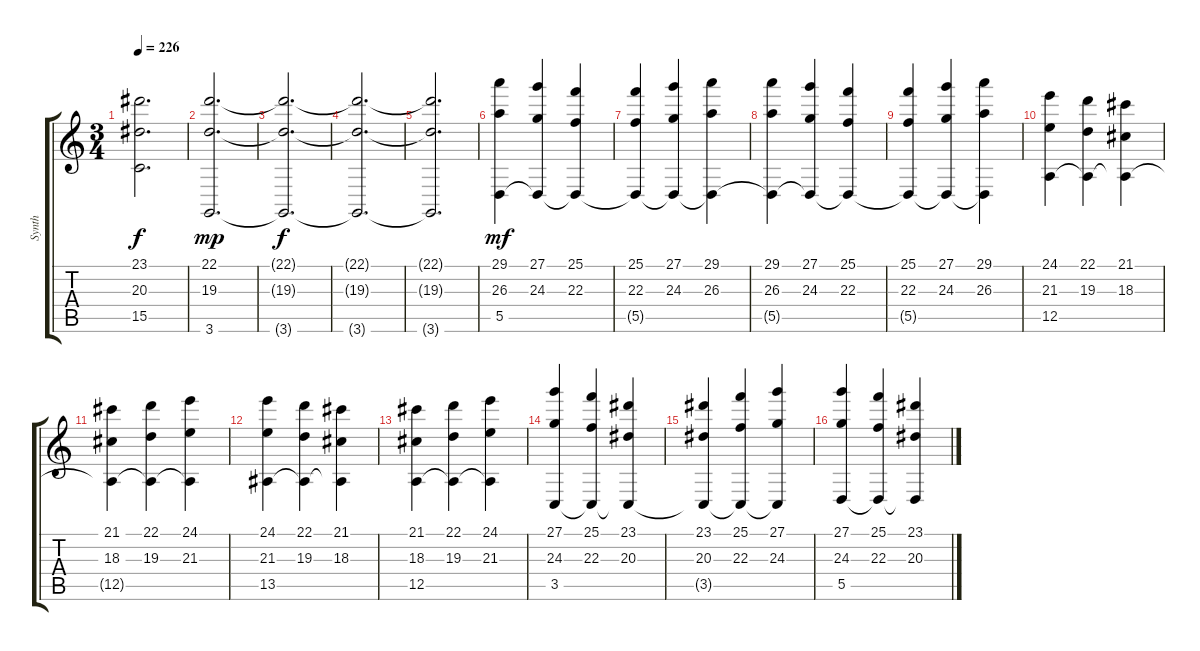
\track ("Synth" "Synth") {instrument choiraahs}
\staff {score tabs}
\tuning (E4 B3 G3 D3 A2 E2) {hide}
\ts (3 4)
\tempo 226
\clef g2
\ks c
(23.1{t} 20.3{t} 15.5{t}).2{d dy f} |
(22.1 19.3 3.6).2{d dy mp} |
(22.1{t} 19.3{t} 3.6{t}).2{d dy f} |
(22.1{t} 19.3{t} 3.6{t}).2{d} |
(22.1{t} 19.3{t} 3.6{t}).2{d} |
(29.1 26.3 5.5).4{dy mf} (27.1 24.3 5.5{t}).4 (25.1 22.3 5.5{t}).4 |
(25.1 22.3 5.5{t}).4 (27.1 24.3 5.5{t}).4 (29.1 26.3 5.5{t}).4 |
(29.1 26.3 5.5{t}).4 (27.1 24.3 5.5{t}).4 (25.1 22.3 5.5{t}).4 |
(25.1 22.3 5.5{t}).4 (27.1 24.3 5.5{t}).4 (29.1 26.3 5.5{t}).4 |
(24.1 21.3 12.5).4 (22.1 19.3 12.5{t}).4 (21.1 18.3 12.5{t}).4 |
(21.1 18.3 12.5{t}).4 (22.1 19.3 12.5{t}).4 (24.1 21.3 12.5{t}).4 |
(24.1 21.3 13.5).4 (22.1 19.3 13.5{t}).4 (21.1 18.3 13.5{t}).4 |
(21.1 18.3 12.5).4 (22.1 19.3 12.5{t}).4 (24.1 21.3 12.5{t}).4 |
(27.1 24.3 3.5).4 (25.1 22.3 3.5{t}).4 (23.1 20.3 3.5{t}).4 |
(23.1 20.3 3.5{t}).4 (25.1 22.3 3.5{t}).4 (27.1 24.3 3.5{t}).4 |
(27.1 24.3 5.5).4 (25.1 22.3 5.5{t}).4 (23.1 20.3 5.5{t}).4
